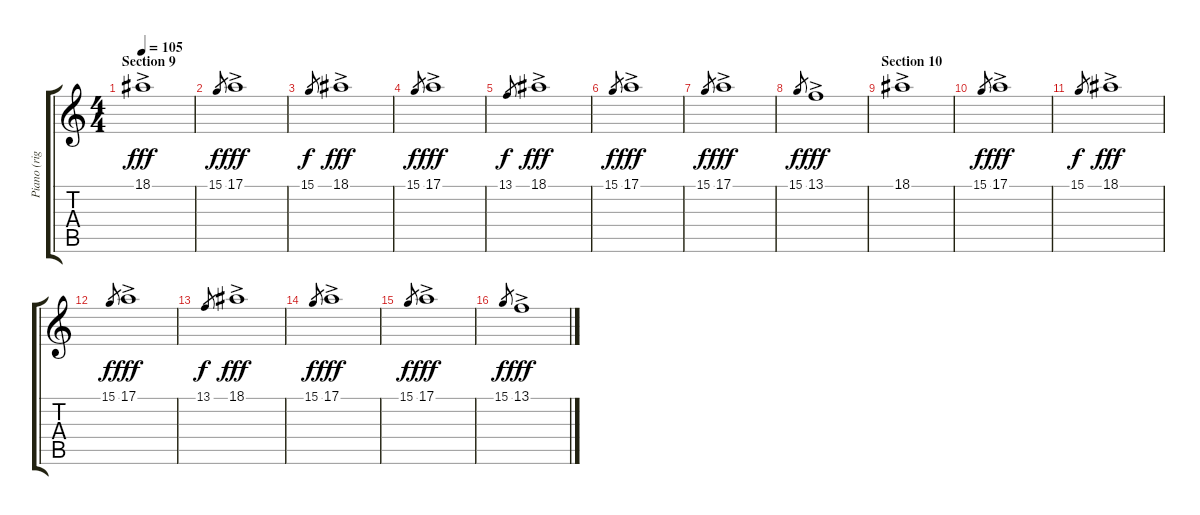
\track ("Piano (right)" "Piano (rig") {instrument acousticgrandpiano}
\staff {score tabs}
\tuning (E4 B3 G3 D3 A2 E2) {hide}
\ts (4 4)
\section ("" "Section 9")
\tempo 105
\clef g2
\ks c
18.1{ac}.1{dy fff} |
15.1.8{gr dy f} 17.1{ac}.1{dy fff} |
15.1.8{gr dy f} 18.1{ac}.1{dy fff} |
15.1.8{gr dy f} 17.1{ac}.1{dy fff} |
13.1.8{gr dy f} 18.1{ac}.1{dy fff} |
15.1.8{gr dy f} 17.1{ac}.1{dy fff} |
15.1.8{gr dy f} 17.1{ac}.1{dy fff} |
15.1.8{gr dy f} 13.1{ac}.1{dy fff} |
\section ("" "Section 10")
18.1{ac}.1 |
15.1.8{gr dy f} 17.1{ac}.1{dy fff} |
15.1.8{gr dy f} 18.1{ac}.1{dy fff} |
15.1.8{gr dy f} 17.1{ac}.1{dy fff} |
13.1.8{gr dy f} 18.1{ac}.1{dy fff} |
15.1.8{gr dy f} 17.1{ac}.1{dy fff} |
15.1.8{gr dy f} 17.1{ac}.1{dy fff} |
15.1.8{gr dy f} 13.1{ac}.1{dy fff}
